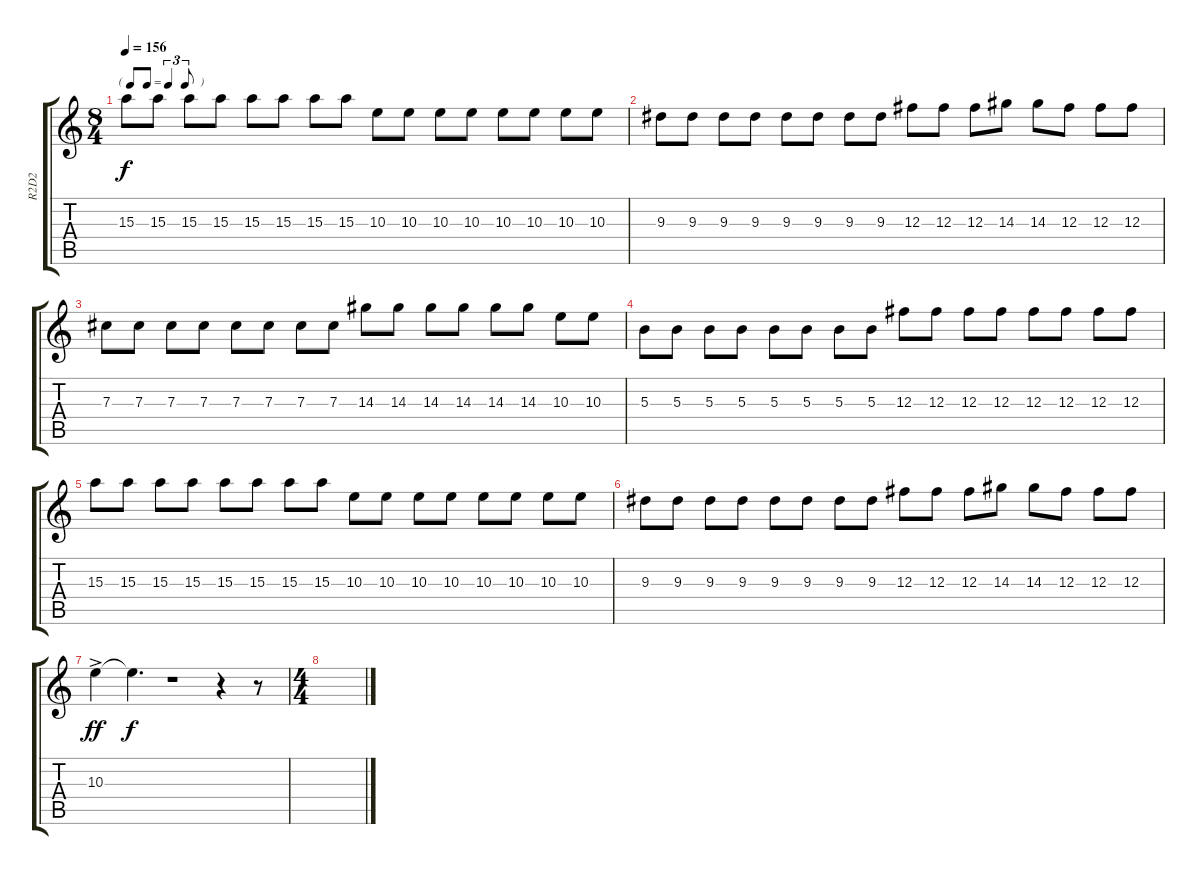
\track ("R2D2" "R2D2") {instrument acousticguitarsteel}
\staff {score tabs}
\tuning (Eb4 Bb3 Gb3 Db3 Ab2 Eb2) {hide}
\ts (8 4)
\tf triplet8th
\tempo 156
\clef g2
\ks c
15.3.8{dy f} 15.3.8 15.3.8 15.3.8 15.3.8 15.3.8 15.3.8 15.3.8 10.3.8 10.3.8 10.3.8 10.3.8 10.3.8 10.3.8 10.3.8 10.3.8 |
9.3.8 9.3.8 9.3.8 9.3.8 9.3.8 9.3.8 9.3.8 9.3.8 12.3.8 12.3.8 12.3.8 14.3.8 14.3.8 12.3.8 12.3.8 12.3.8 |
7.3.8 7.3.8 7.3.8 7.3.8 7.3.8 7.3.8 7.3.8 7.3.8 14.3.8 14.3.8 14.3.8 14.3.8 14.3.8 14.3.8 10.3.8 10.3.8 |
5.3.8 5.3.8 5.3.8 5.3.8 5.3.8 5.3.8 5.3.8 5.3.8 12.3.8 12.3.8 12.3.8 12.3.8 12.3.8 12.3.8 12.3.8 12.3.8 |
15.3.8 15.3.8 15.3.8 15.3.8 15.3.8 15.3.8 15.3.8 15.3.8 10.3.8 10.3.8 10.3.8 10.3.8 10.3.8 10.3.8 10.3.8 10.3.8 |
9.3.8 9.3.8 9.3.8 9.3.8 9.3.8 9.3.8 9.3.8 9.3.8 12.3.8 12.3.8 12.3.8 14.3.8 14.3.8 12.3.8 12.3.8 12.3.8 |
10.3{ac}.4{dy ff} 10.3{t}.4{d dy f} r.1 r.4 r.8 |
\ts (4 4)
